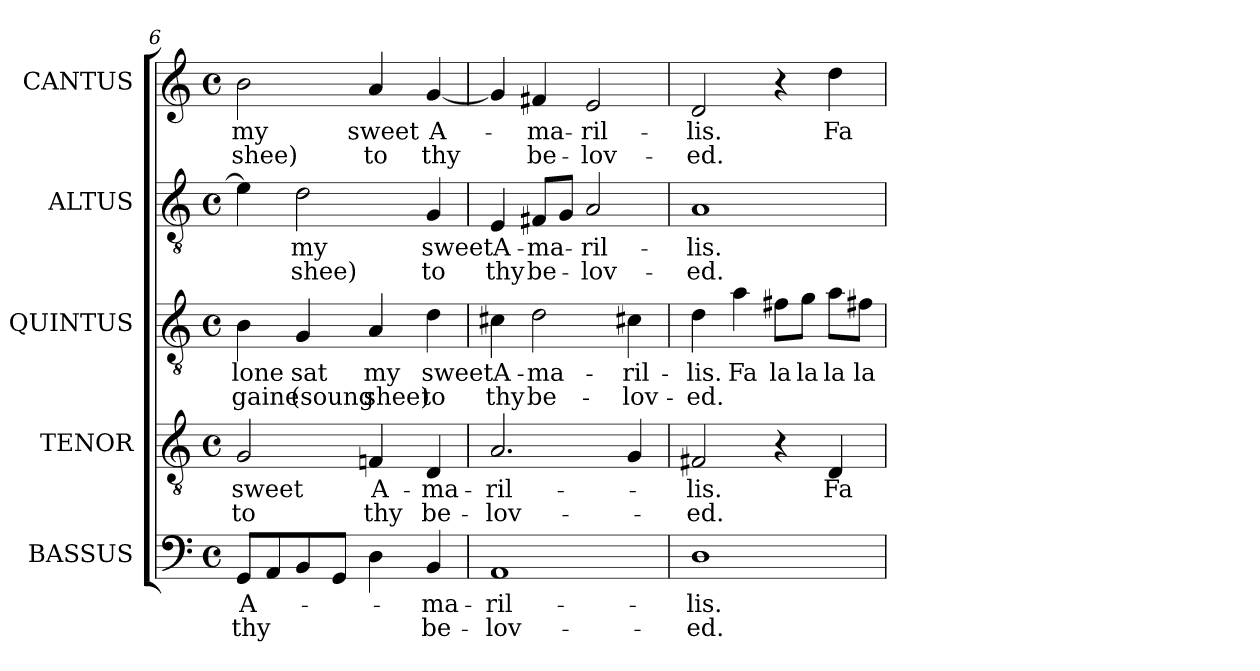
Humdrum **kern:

**kern	**text	**text	**kern	**text	**text	**kern	**text	**text	**kern	**text	**text	**kern	**text	**text
*part5	*part5	*part5	*part4	*part4	*part4	*part3	*part3	*part3	*part2	*part2	*part2	*part1	*part1	*part1
*staff5	*staff5	*staff5	*staff4	*staff4	*staff4	*staff3	*staff3	*staff3	*staff2	*staff2	*staff2	*staff1	*staff1	*staff1
*I"BASSUS	*	*	*I"TENOR	*	*	*I"QUINTUS	*	*	*I"ALTUS	*	*	*I"CANTUS	*	*
*I'B	*	*	*I'T	*	*	*	*	*	*I'A.	*	*	*I'S	*	*
*clefF4	*	*	*clefGv2	*	*	*clefGv2	*	*	*clefGv2	*	*	*clefG2	*	*
*	*	*	*ITrd7c12	*	*	*ITrd7c12	*	*	*ITrd7c12	*	*	*	*	*
*k[]	*	*	*k[]	*	*	*k[]	*	*	*k[]	*	*	*k[]	*	*
*C:	*	*	*C:	*	*	*C:	*	*	*C:	*	*	*C:	*	*
*M4/4	*	*	*M4/4	*	*	*M4/4	*	*	*M4/4	*	*	*M4/4	*	*
*met(c)	*	*	*met(c)	*	*	*met(c)	*	*	*met(c)	*	*	*met(c)	*	*
=6	=6	=6	=6	=6	=6	=6	=6	=6	=6	=6	=6	=6	=6	=6
!	!LO:LY:b:color=#000000	!LO:LY:b:color=#000000	!	!	!	!	!	!	!	!	!	!	!	!
!	!	!	!	!LO:LY:b:color=#000000	!LO:LY:b:color=#000000	!	!	!	!	!	!	!	!	!
!	!	!	!	!	!	!	!LO:LY:b:color=#000000	!LO:LY:b:color=#000000	!	!	!	!	!	!
!	!	!	!	!	!	!	!	!	!	!	!	!	!LO:LY:b:color=#000000	!LO:LY:b:color=#000000
8GGi/L	A-	thy	2GGi/	sweet	to	4BBi\	-lone	-gaine	4Ei\]	.	.	2bi\	my	shee)
8AAi/	.	.	.	.	.	.	.	.	.	.	.	.	.	.
!	!	!	!	!	!	!	!LO:LY:b:color=#000000	!LO:LY:b:color=#000000	!	!	!	!	!	!
!	!	!	!	!	!	!	!	!	!	!LO:LY:b:color=#000000	!LO:LY:b:color=#000000	!	!	!
8BBi/	.	.	.	.	.	4GGi/	sat	(soung	2Di\	my	shee)	.	.	.
8GGi/J	.	.	.	.	.	.	.	.	.	.	.	.	.	.
!	!	!	!	!LO:LY:b:color=#000000	!LO:LY:b:color=#000000	!	!	!	!	!	!	!	!	!
!	!	!	!	!	!	!	!LO:LY:b:color=#000000	!LO:LY:b:color=#000000	!	!	!	!	!	!
!	!	!	!	!	!	!	!	!	!	!	!	!	!LO:LY:b:color=#000000	!LO:LY:b:color=#000000
4Di\	.	.	4FFni/	A-	thy	4AAi/	my	shee)	.	.	.	4ai/	sweet	to
!	!LO:LY:b:color=#000000	!LO:LY:b:color=#000000	!	!	!	!	!	!	!	!	!	!	!	!
!	!	!	!	!LO:LY:b:color=#000000	!LO:LY:b:color=#000000	!	!	!	!	!	!	!	!	!
!	!	!	!	!	!	!	!LO:LY:b:color=#000000	!LO:LY:b:color=#000000	!	!	!	!	!	!
!	!	!	!	!	!	!	!	!	!	!LO:LY:b:color=#000000	!LO:LY:b:color=#000000	!	!	!
!	!	!	!	!	!	!	!	!	!	!	!	!	!LO:LY:b:color=#000000	!LO:LY:b:color=#000000
4BBi/	-ma-	be-	4DDi/	-ma-	be-	4Di\	sweet	to	4GGi/	sweet	to	[<4gi/	A-	thy
=7	=7	=7	=7	=7	=7	=7	=7	=7	=7	=7	=7	=7	=7	=7
!	!LO:LY:b:color=#000000	!LO:LY:b:color=#000000	!	!	!	!	!	!	!	!	!	!	!	!
!	!	!	!	!LO:LY:b:color=#000000	!LO:LY:b:color=#000000	!	!	!	!	!	!	!	!	!
!	!	!	!	!	!	!	!LO:LY:b:color=#000000	!LO:LY:b:color=#000000	!	!	!	!	!	!
!	!	!	!	!	!	!	!	!	!	!LO:LY:b:color=#000000	!LO:LY:b:color=#000000	!	!	!
1AAi	-ril-	-lov-	2.AAi/	-ril-	-lov-	4C#Xi\	A-	thy	4EEi/	A-	thy	4gi/]	.	.
!	!	!	!	!	!	!	!LO:LY:b:color=#000000	!LO:LY:b:color=#000000	!	!	!	!	!	!
!	!	!	!	!	!	!	!	!	!	!LO:LY:b:color=#000000	!LO:LY:b:color=#000000	!	!	!
!	!	!	!	!	!	!	!	!	!	!	!	!	!LO:LY:b:color=#000000	!LO:LY:b:color=#000000
.	.	.	.	.	.	2Di\	-ma-	be-	8FF#Xi/L	-ma-	be-	4f#Xi/	ma-	be-
.	.	.	.	.	.	.	.	.	8GGi/J	.	.	.	.	.
!	!	!	!	!	!	!	!	!	!	!LO:LY:b:color=#000000	!LO:LY:b:color=#000000	!	!	!
!	!	!	!	!	!	!	!	!	!	!	!	!	!LO:LY:b:color=#000000	!LO:LY:b:color=#000000
.	.	.	.	.	.	.	.	.	2AAi/	ril-	-lov-	2ei/	-ril-	-lov-
!	!	!	!	!	!	!	!LO:LY:b:color=#000000	!LO:LY:b:color=#000000	!	!	!	!	!	!
.	.	.	4GGi/	.	.	4C#Xi\	-ril-	-lov-	.	.	.	.	.	.
=8	=8	=8	=8	=8	=8	=8	=8	=8	=8	=8	=8	=8	=8	=8
!	!LO:LY:b:color=#000000	!LO:LY:b:color=#000000	!	!	!	!	!	!	!	!	!	!	!	!
!	!	!	!	!LO:LY:b:color=#000000	!LO:LY:b:color=#000000	!	!	!	!	!	!	!	!	!
!	!	!	!	!	!	!	!LO:LY:b:color=#000000	!LO:LY:b:color=#000000	!	!	!	!	!	!
!	!	!	!	!	!	!	!	!	!	!LO:LY:b:color=#000000	!LO:LY:b:color=#000000	!	!	!
!	!	!	!	!	!	!	!	!	!	!	!	!	!LO:LY:b:color=#000000	!LO:LY:b:color=#000000
1Di	-lis.	-ed.	2FF#Xi/	-lis.	-ed.	4Di\	-lis.	-ed.	1AAi	-lis.	-ed.	2di/	-lis.	-ed.
!	!	!	!	!	!	!	!LO:LY:b:color=#000000	!	!	!	!	!	!	!
.	.	.	.	.	.	4Ai\	Fa	.	.	.	.	.	.	.
!	!	!	!	!	!	!	!LO:LY:b:color=#000000	!	!	!	!	!	!	!
.	.	.	4r	.	.	8F#Xi\L	la	.	.	.	.	4r	.	.
!	!	!	!	!	!	!	!LO:LY:b:color=#000000	!	!	!	!	!	!	!
.	.	.	.	.	.	8Gi\J	la	.	.	.	.	.	.	.
!	!	!	!	!LO:LY:b:color=#000000	!	!	!	!	!	!	!	!	!	!
!	!	!	!	!	!	!	!LO:LY:b:color=#000000	!	!	!	!	!	!	!
!	!	!	!	!	!	!	!	!	!	!	!	!	!LO:LY:b:color=#000000	!
.	.	.	4DDi/	Fa	.	8Ai\L	la	.	.	.	.	4ddi\	Fa	.
!	!	!	!	!	!	!	!LO:LY:b:color=#000000	!	!	!	!	!	!	!
.	.	.	.	.	.	8F#Xi\J	la	.	.	.	.	.	.	.
=	=	=	=	=	=	=	=	=	=	=	=	=	=	=
*-	*-	*-	*-	*-	*-	*-	*-	*-	*-	*-	*-	*-	*-	*-
